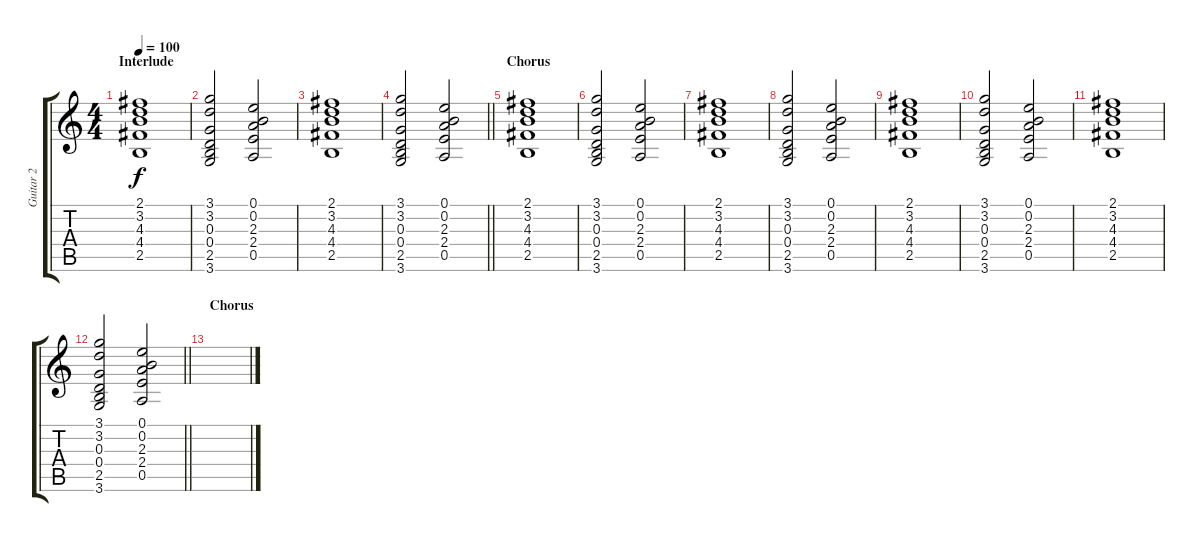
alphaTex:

\track ("Guitar 2" "Guitar 2") {instrument acousticguitarsteel}
\staff {score tabs}
\tuning (E4 B3 G3 D3 A2 E2) {hide}
\ts (4 4)
\section ("" "Interlude")
\tempo 100
\clef g2
\ks c
(2.1 3.2 4.3 4.4 2.5).1{dy f} |
(3.1 3.2 0.3 0.4 2.5 3.6).2 (0.1 0.2 2.3 2.4 0.5).2 |
(2.1 3.2 4.3 4.4 2.5).1 |
\barLineRight lightlight
(3.1 3.2 0.3 0.4 2.5 3.6).2 (0.1 0.2 2.3 2.4 0.5).2 |
\section ("" "Chorus")
(2.1 3.2 4.3 4.4 2.5).1 |
(3.1 3.2 0.3 0.4 2.5 3.6).2 (0.1 0.2 2.3 2.4 0.5).2 |
(2.1 3.2 4.3 4.4 2.5).1 |
(3.1 3.2 0.3 0.4 2.5 3.6).2 (0.1 0.2 2.3 2.4 0.5).2 |
(2.1 3.2 4.3 4.4 2.5).1 |
(3.1 3.2 0.3 0.4 2.5 3.6).2 (0.1 0.2 2.3 2.4 0.5).2 |
(2.1 3.2 4.3 4.4 2.5).1 |
\barLineRight lightlight
(3.1 3.2 0.3 0.4 2.5 3.6).2 (0.1 0.2 2.3 2.4 0.5).2 |
\section ("" "Chorus")
